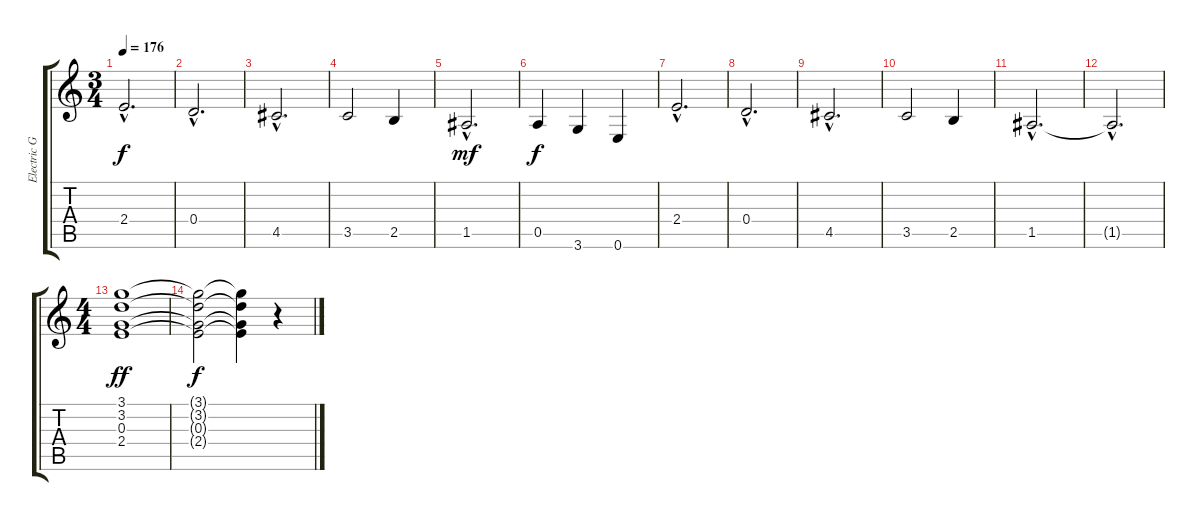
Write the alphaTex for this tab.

\track ("Electric Guitar 1" "Electric G") {instrument overdrivenguitar}
\staff {score tabs}
\tuning (E4 B3 G3 D3 A2 E2) {hide}
\ts (3 4)
\tempo 176
\clef g2
\ks c
2.4{hac}.2{d dy f} |
0.4{hac}.2{d} |
4.5{hac}.2{d} |
3.5.2 2.5.4 |
1.5{hac}.2{d dy mf} |
0.5.4{dy f} 3.6.4 0.6.4 |
2.4{hac}.2{d} |
0.4{hac}.2{d} |
4.5{hac}.2{d} |
3.5.2 2.5.4 |
1.5{hac}.2{d} |
1.5{hac t}.2{d} |
\ts (4 4)
(3.1 3.2 0.3 2.4).1{dy ff balance 8 instrument distortionguitar} |
(3.1{t} 3.2{t} 0.3{t} 2.4{t}).2{dy f} (3.1{t} 3.2{t} 0.3{t} 2.4{t}).4 r.4
